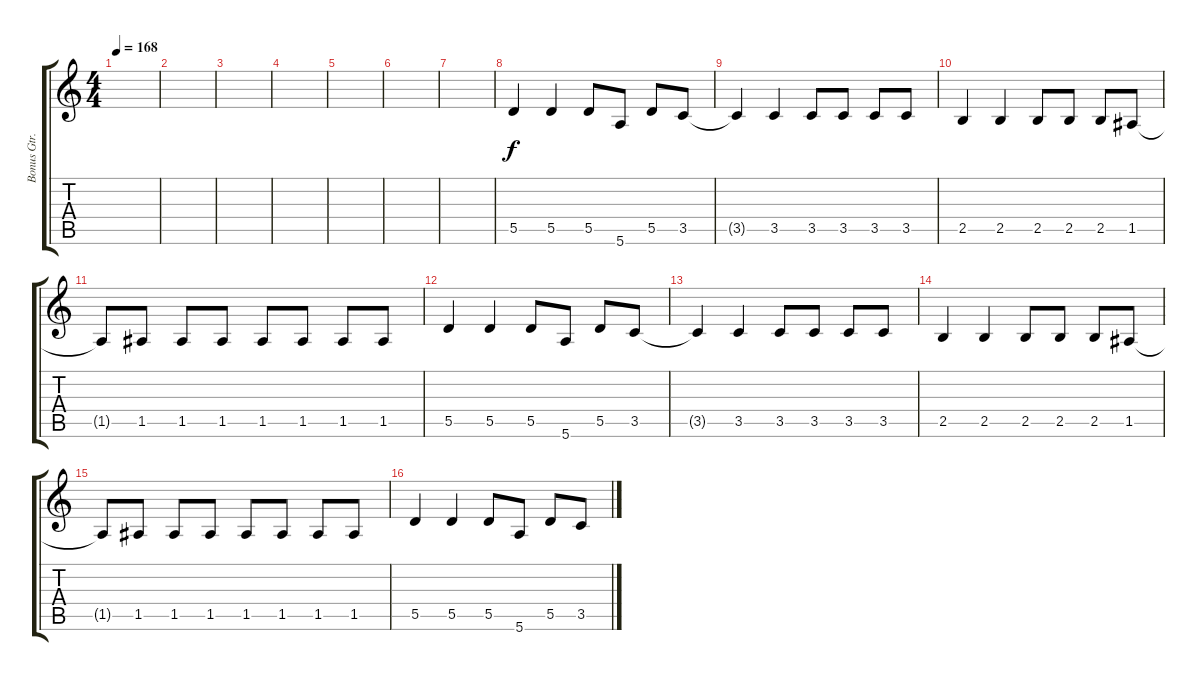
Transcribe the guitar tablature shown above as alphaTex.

\track ("Bonus Gtr." "Bonus Gtr.") {instrument distortionguitar}
\staff {score tabs}
\tuning (E4 B3 G3 D3 A2 E2) {hide}
\ts (4 4)
\tempo 168
\clef g2
\ks c
|
|
|
|
|
|
|
5.5.4 5.5.4 5.5.8 5.6.8 5.5.8 3.5.8 |
3.5{t}.4 3.5.4 3.5.8 3.5.8 3.5.8 3.5.8 |
2.5.4 2.5.4 2.5.8 2.5.8 2.5.8 1.5.8 |
1.5{t}.8 1.5.8 1.5.8 1.5.8 1.5.8 1.5.8 1.5.8 1.5.8 |
5.5.4 5.5.4 5.5.8 5.6.8 5.5.8 3.5.8 |
3.5{t}.4 3.5.4 3.5.8 3.5.8 3.5.8 3.5.8 |
2.5.4 2.5.4 2.5.8 2.5.8 2.5.8 1.5.8 |
1.5{t}.8 1.5.8 1.5.8 1.5.8 1.5.8 1.5.8 1.5.8 1.5.8 |
5.5.4 5.5.4 5.5.8 5.6.8 5.5.8 3.5.8
